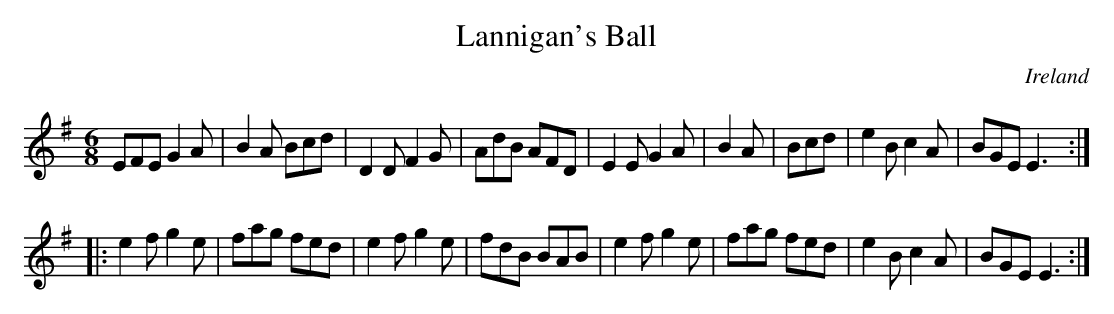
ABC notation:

X:1
T:Lannigan's Ball
O:Ireland
M:6/8
K:Em
EFE G2A|B2A Bcd|D2D F2G|AdB AFD|\
E2E G2A|B2A|Bcd|e2B c2A|BGE E3::
e2f g2e|fag fed|e2f g2e|fdB BAB|\
e2f g2e|fag fed|e2B c2A|BGE E3:|
